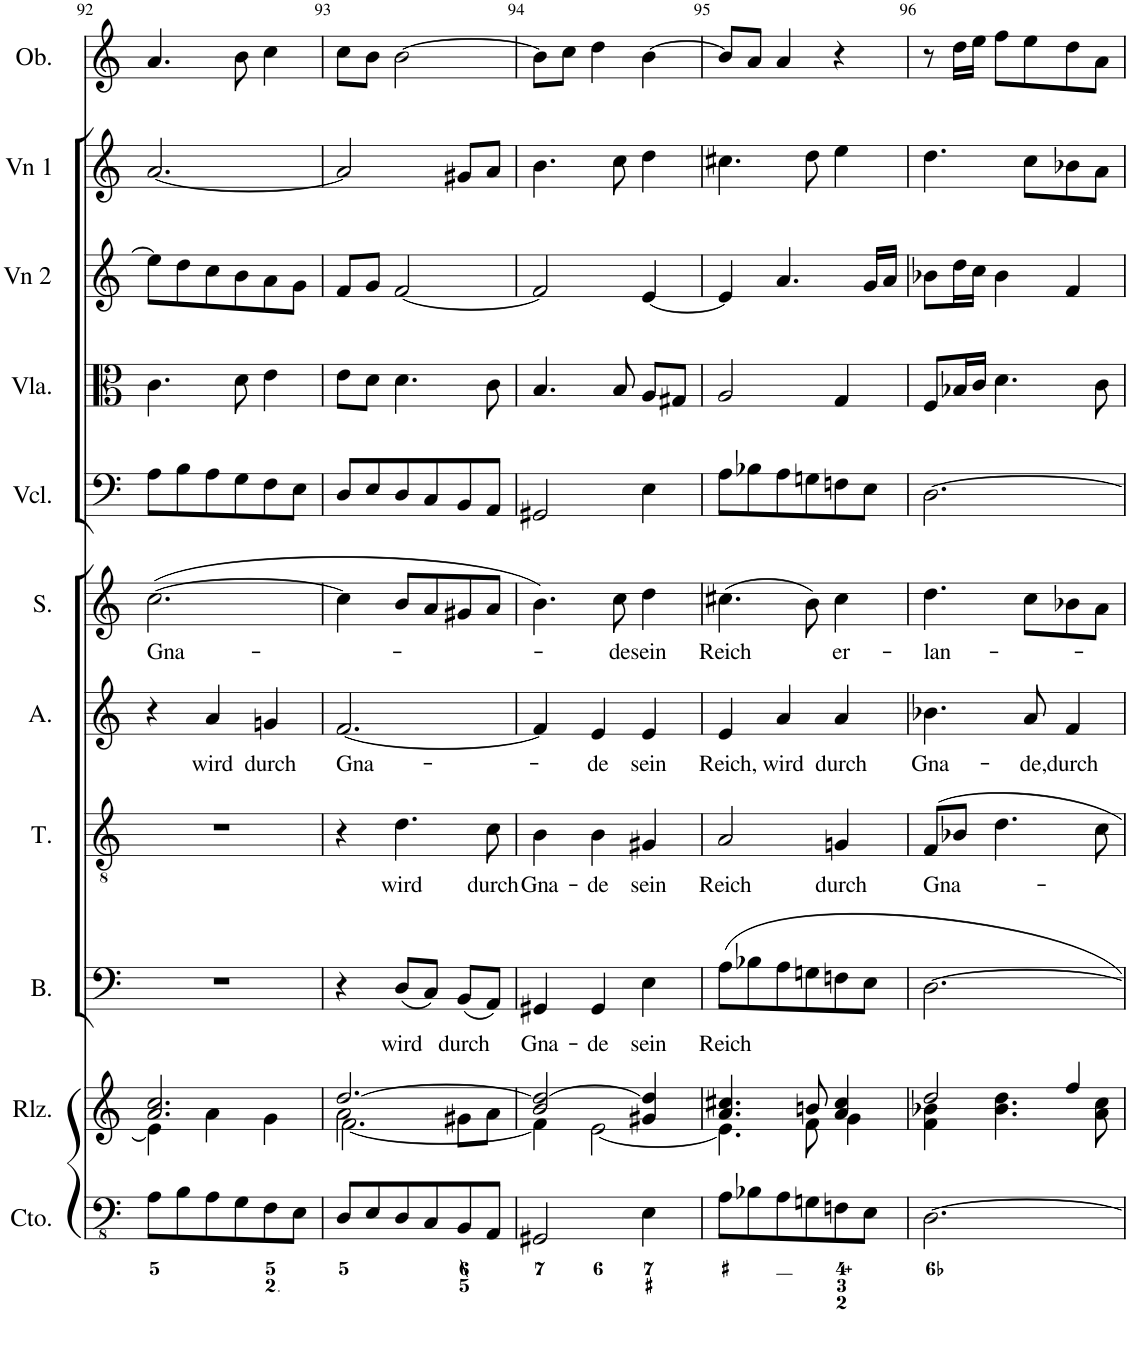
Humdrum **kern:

**kern	**kern	**kern	**text	**kern	**text	**kern	**text	**kern	**text	**kern	**kern	**kern	**kern	**kern	**kern	**kern
*part13	*part12	*part11	*part11	*part10	*part10	*part9	*part9	*part8	*part8	*part7	*part6	*part5	*part4	*part3	*part2	*part1
*staff13	*staff12	*staff11	*staff11	*staff10	*staff10	*staff9	*staff9	*staff8	*staff8	*staff7	*staff6	*staff5	*staff4	*staff3	*staff2	*staff1
*I"Continuo	*I"Rlzn.	*I"Bass	*	*I"Tenor	*	*I"Alto	*	*I"Soprano	*	*I"Contrabass	*I"'Cello/Cb	*I"Viola	*I"Violin 2	*I"Violin 1	*I"OboeXEQ	*I"Oboe
*I'Cto.	*I'Rlz.	*I'B.	*	*I'T.	*	*I'A.	*	*I'S.	*	*I'Cb	*	*I'Vla.	*I'Vn 2	*I'Vn 1	*I'Ob	*I'Ob.
!!LO:PB:g=z
*clefFv4	*clefG2	*clefF4	*	*clefGv2	*	*clefG2	*	*clefG2	*	*clefFv4	*clefF4	*clefC3	*clefG2	*clefG2	*clefG2	*clefG2
*	*	*	*	*	*	*	*	*	*	*Trd7c12	*	*	*	*	*	*
*k[]	*k[]	*k[]	*	*k[]	*	*k[]	*	*k[]	*	*k[]	*k[]	*k[]	*k[]	*k[]	*k[]	*k[]
*M3/4	*M3/4	*M3/4	*	*M3/4	*	*M3/4	*	*M3/4	*	*M3/4	*M3/4	*M3/4	*M3/4	*M3/4	*M3/4	*M3/4
=92	=92	=92	=92	=92	=92	=92	=92	=92	=92	=92	=92	=92	=92	=92	=92	=92
*	*^	*	*	*	*	*	*	*	*	*	*	*	*	*	*	*
!	!	!	!	!	!	!	!	!	!	!LO:LY:b	!	!	!	!	!	!	!
8AA\L	2.a/ 2.cc/	4e\]	2.r	.	2.r	.	4r	.	([2.cc\	Gna-	8AA/L	8A\L	4.c\	8ee\L]	[2.a/	4.a	4.a/
8BB\	.	.	.	.	.	.	.	.	.	.	8BB/J	8B\	.	8dd\	.	.	.
!	!	!	!	!	!	!	!	!LO:LY:b	!	!	!	!	!	!	!	!	!
8AA\	.	4a\	.	.	.	.	4a/	wird	.	.	8AA/L	8A\	.	8cc\	.	.	.
8GG\	.	.	.	.	.	.	.	.	.	.	8GG/J	8G\	8d\	8b\	.	8b	8b\
!	!	!	!	!	!	!	!	!LO:LY:b	!	!	!	!	!	!	!	!	!
8FF\	.	4g\	.	.	.	.	4gn/	durch	.	.	8FF/L	8F\	4e\	8a\	.	4cc	4cc\
8EE\J	.	.	.	.	.	.	.	.	.	.	8EE/J	8E\J	.	8g\J	.	.	.
=93	=93	=93	=93	=93	=93	=93	=93	=93	=93	=93	=93	=93	=93	=93	=93	=93	=93
*	*	*^	*	*	*	*	*	*	*	*	*	*	*	*	*	*	*
!	!	!	!	!	!	!	!	!	!LO:LY:b	!	!	!	!	!	!	!	!	!
8DD/L	[2.dd/	2a\	[2.f\	4r	.	4r	.	[2.f/	Gna-	4cc\]	.	8DD/L	8D/L	8e\L	8f/L	2a/]	8cc\L	8cc\L
8EE/	.	.	.	.	.	.	.	.	.	.	.	8EE/J	8E/	8d\J	8g/J	.	8b\J	8b\J
!	!	!	!	!	!LO:LY:b	!	!LO:LY:b	!	!	!	!	!	!	!	!	!	!	!
8DD/	.	.	.	(8D/L	wird	4.d\	wird	.	.	8b/L	.	8DD/L	8D/	4.d\	[2f/	.	[2b	[2b\
8CC/	.	.	.	8C/J)	.	.	.	.	.	8a/	.	8CC/J	8C/	.	.	.	.	.
!	!	!	!	!	!LO:LY:b	!	!	!	!	!	!	!	!	!	!	!	!	!
8BBB/	.	8g#X\L	.	(8BB/L	durch	.	.	.	.	8g#X/	.	8BBB/L	8BB/	.	.	8g#X/L	.	.
!	!	!	!	!	!	!	!LO:LY:b	!	!	!	!	!	!	!	!	!	!	!
8AAA/J	.	8a\J	.	8AA/J)	.	8c\	durch	.	.	8a/J	.	8AAA/J	8AA/J	8c\	.	8a/J	.	.
*	*	*v	*v	*	*	*	*	*	*	*	*	*	*	*	*	*	*	*
=94	=94	=94	=94	=94	=94	=94	=94	=94	=94	=94	=94	=94	=94	=94	=94	=94	=94
!	!	!	!	!LO:LY:b	!	!LO:LY:b	!	!	!	!	!	!	!	!	!	!	!
2GGG#X/	2b/ 2dd/_	4f\]	4GG#X/	Gna-	4B\	Gna-	4f/]	.	4.b\)	.	4GGG#X	2GG#X/	4.B/	2f/]	4.b\	8b\L]	8b\L]
.	.	.	.	.	.	.	.	.	.	.	.	.	.	.	.	8cc\J	8cc\J
!	!	!	!	!LO:LY:b	!	!LO:LY:b	!	!LO:LY:b	!	!	!	!	!	!	!	!	!
.	.	[2e\	4GG#/	-de	4B\	-de	4e/	-de	.	.	4GGG#	.	.	.	.	4dd	4dd\
!	!	!	!	!	!	!	!	!	!	!LO:LY:b	!	!	!	!	!	!	!
.	.	.	.	.	.	.	.	.	8cc\	-de	.	.	8B/	.	8cc\	.	.
!	!	!	!	!LO:LY:b	!	!LO:LY:b	!	!LO:LY:b	!	!LO:LY:b	!	!	!	!	!	!	!
4EE\	4g#X/ 4dd/]	.	4E\	sein	4G#X/	sein	4e/	sein	4dd\	sein	4EE	4E\	8A/L	[4e/	4dd\	[4b	[4b\
.	.	.	.	.	.	.	.	.	.	.	.	.	8G#X/J	.	.	.	.
=95	=95	=95	=95	=95	=95	=95	=95	=95	=95	=95	=95	=95	=95	=95	=95	=95	=95
!	!	!	!	!LO:LY:b	!	!LO:LY:b	!	!LO:LY:b	!	!LO:LY:b	!	!	!	!	!	!	!
8AA\L	4.a/ 4.cc#X/	4.e\]	8A\L	Reich	2A/	Reich	4e/	Reich,	(4.cc#X\	Reich	8AA/L	8A\L	2A/	4e/]	4.cc#X\	8b/L]	8b/L]
8BB-X\	.	.	8B-X\	.	.	.	.	.	.	.	8BB-X/J	8B-X\	.	.	.	8a/J	8a/J
!	!	!	!	!	!	!	!	!LO:LY:b	!	!	!	!	!	!	!	!	!
8AA\	.	.	8A\	.	.	.	4a/	wird	.	.	8AA/L	8A\	.	4.a/	.	4a	4a/
8GGn\	8bn/	8f\	8Gn\	.	.	.	.	.	8b\)	.	8GG/J	8Gn\	.	.	8dd\	.	.
!	!	!	!	!	!	!LO:LY:b	!	!LO:LY:b	!	!LO:LY:b	!	!	!	!	!	!	!
8FFn\	4a/ 4cc#/	4g\	8Fn\	.	4Gn/	durch	4a/	durch	4cc#\	er-	8FF/L	8Fn\	4G/	.	4ee\	4r	4r
8EE\J	.	.	8E\J	.	.	.	.	.	.	.	8EE/J	8E\J	.	16g/LL	.	.	.
.	.	.	.	.	.	.	.	.	.	.	.	.	.	16a/JJ	.	.	.
=96	=96	=96	=96	=96	=96	=96	=96	=96	=96	=96	=96	=96	=96	=96	=96	=96	=96
!	!	!	!	!	!	!LO:LY:b	!	!LO:LY:b	!	!LO:LY:b	!	!	!	!	!	!	!
[2.DD\	2dd/	4f\ 4b-X\	[2.D\	.	8F/L	Gna-	4.b-X\	Gna-	4.dd\	-lan-	[2.DD	[2.D\	8F/L	8b-X\L	4.dd\	8r	8r
.	.	.	.	.	8B-X/J	.	.	.	.	.	.	.	16B-X/L	16dd\L	.	16dd\LL	16dd\LL
.	.	.	.	.	.	.	.	.	.	.	.	.	16c/JJ	16cc\JJ	.	16ee\JJ	16ee\JJ
.	.	4.b-\ 4.dd\	.	.	4.d\	.	.	.	.	.	.	.	4.d\	4b-\	.	8ff\L	8ff\L
!	!	!	!	!	!	!	!	!LO:LY:b	!	!	!	!	!	!	!	!	!
.	.	.	.	.	.	.	8a/	-de,	8cc\L	.	.	.	.	.	8cc\L	8ee\J	8ee\
!	!	!	!	!	!	!	!	!LO:LY:b	!	!	!	!	!	!	!	!	!
.	4ff/	.	.	.	.	.	4f/	durch	8b-X\	.	.	.	.	4f/	8b-X\	8dd\L	8dd\
.	.	8a\ 8cc\	.	.	8c\	.	.	.	8a\J	.	.	.	8c\	.	8a\J	8a\J	8a\J
*	*v	*v	*	*	*	*	*	*	*	*	*	*	*	*	*	*	*
=	=	=	=	=	=	=	=	=	=	=	=	=	=	=	=	=
*-	*-	*-	*-	*-	*-	*-	*-	*-	*-	*-	*-	*-	*-	*-	*-	*-
